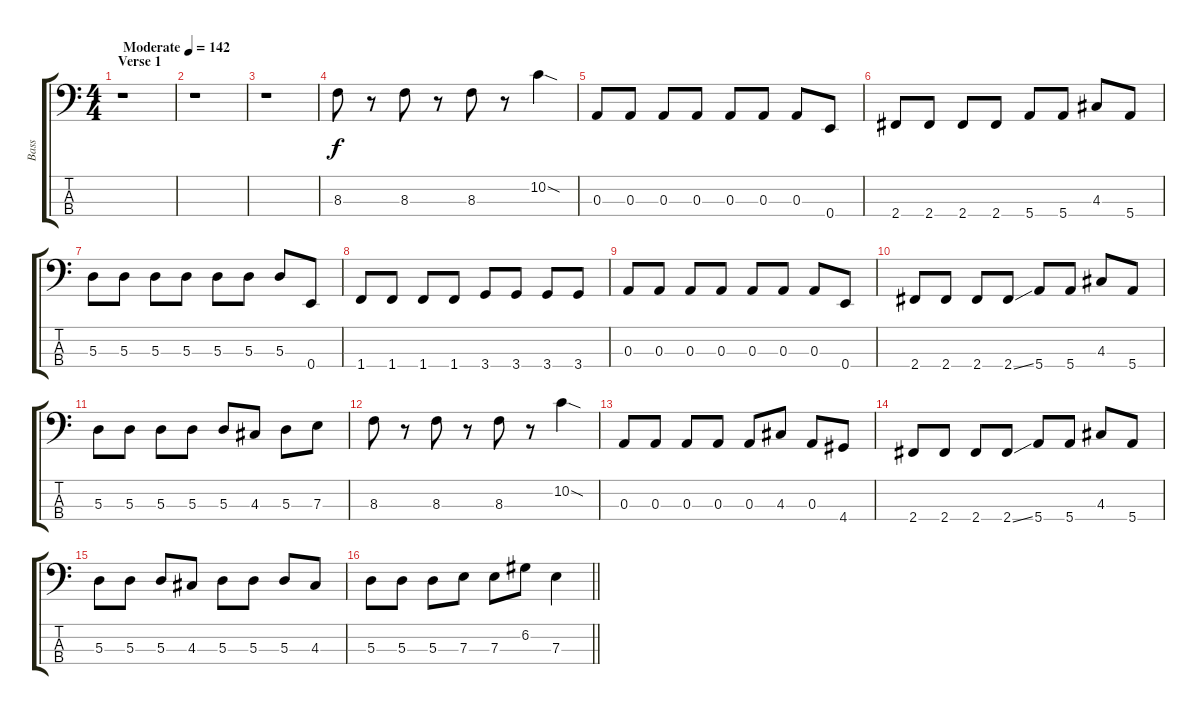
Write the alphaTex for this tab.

\track ("Bass" "Bass") {instrument electricbassfinger}
\staff {score tabs}
\tuning (G2 D2 A1 E1) {hide}
\ts (4 4)
\section ("" "Verse 1")
\tempo (142 "Moderate")
\clef f4
\ks c
r.1{dy f instrument electricbassfinger} |
r.1 |
r.1 |
8.3.8 r.8 8.3.8 r.8 8.3.8 r.8 10.2{sod}.4 |
0.3.8 0.3.8 0.3.8 0.3.8 0.3.8 0.3.8 0.3.8 0.4.8 |
2.4.8 2.4.8 2.4.8 2.4.8 5.4.8 5.4.8 4.3.8 5.4.8 |
5.3.8 5.3.8 5.3.8 5.3.8 5.3.8 5.3.8 5.3.8 0.4.8 |
1.4.8 1.4.8 1.4.8 1.4.8 3.4.8 3.4.8 3.4.8 3.4.8 |
0.3.8 0.3.8 0.3.8 0.3.8 0.3.8 0.3.8 0.3.8 0.4.8 |
2.4.8 2.4.8 2.4.8 2.4{ss}.8 5.4.8 5.4.8 4.3.8 5.4.8 |
5.3.8 5.3.8 5.3.8 5.3.8 5.3.8 4.3.8 5.3.8 7.3.8 |
8.3.8 r.8 8.3.8 r.8 8.3.8 r.8 10.2{sod}.4 |
0.3.8 0.3.8 0.3.8 0.3.8 0.3.8 4.3.8 0.3.8 4.4.8 |
2.4.8 2.4.8 2.4.8 2.4{ss}.8 5.4.8 5.4.8 4.3.8 5.4.8 |
5.3.8 5.3.8 5.3.8 4.3.8 5.3.8 5.3.8 5.3.8 4.3.8 |
\barLineRight lightlight
5.3.8 5.3.8 5.3.8 7.3.8 7.3.8 6.2.8 7.3.4
